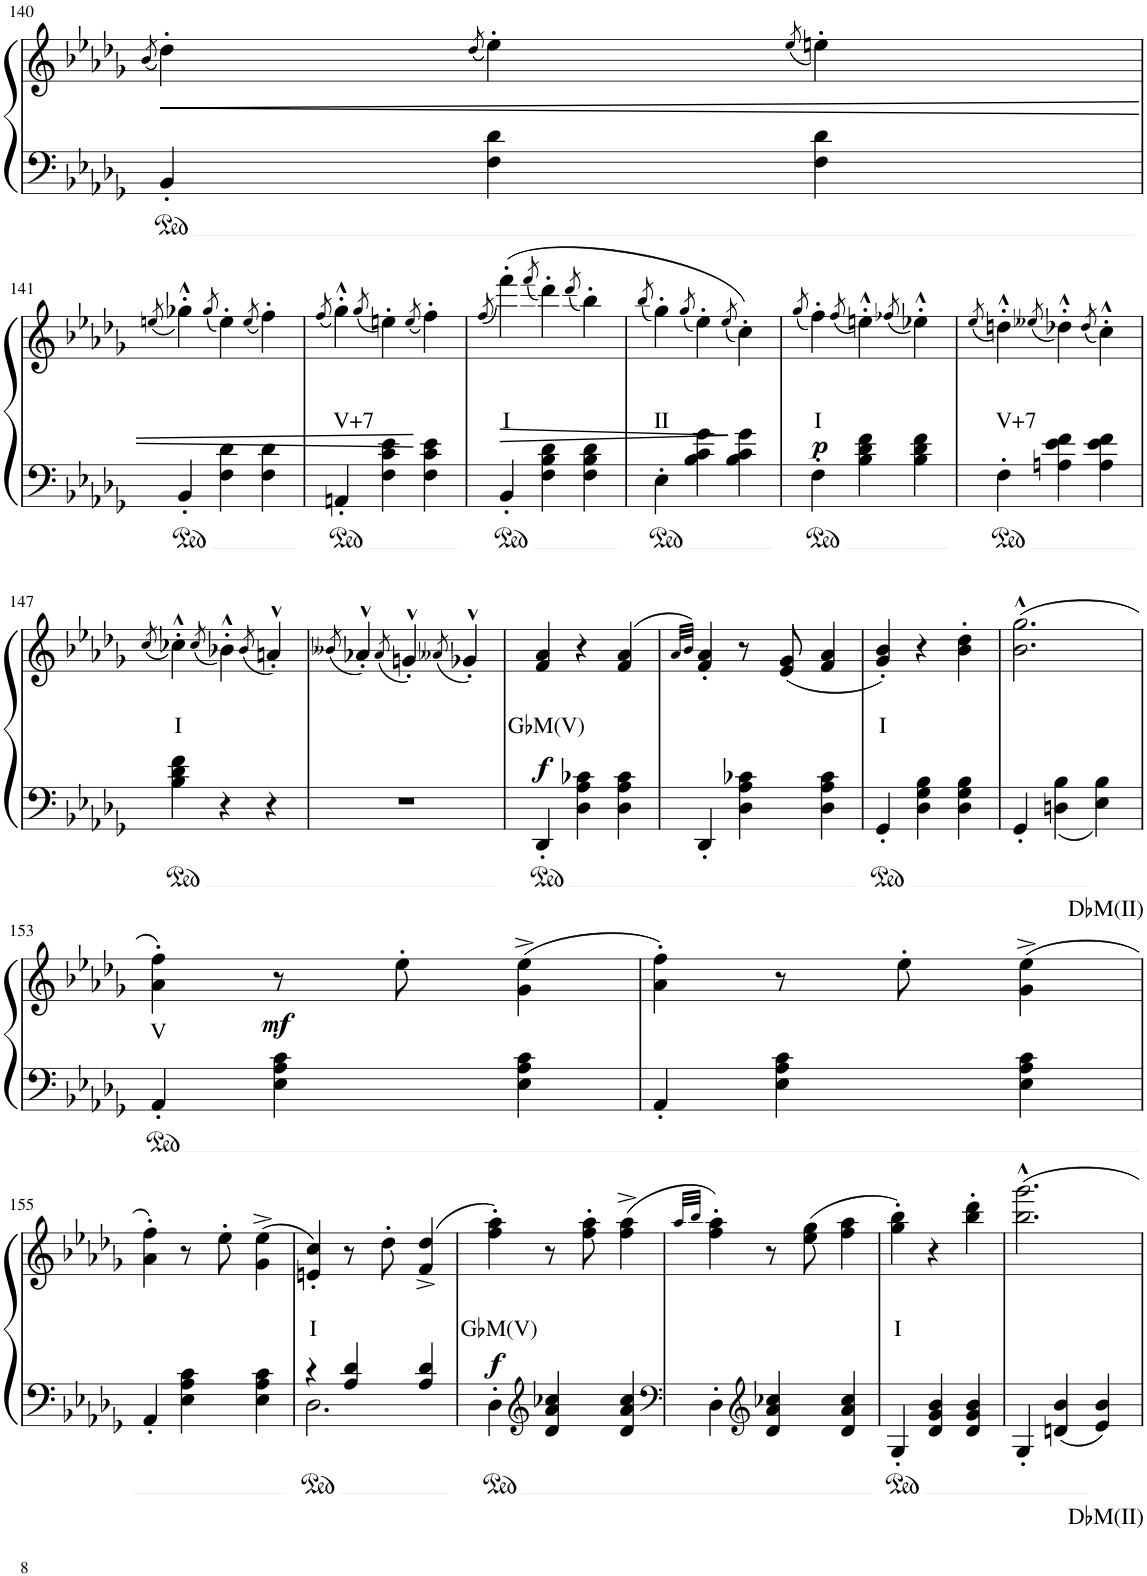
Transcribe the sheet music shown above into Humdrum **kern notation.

**kern	**text	**kern	**text	**dynam
*part1	*part1	*part1	*part1	*part1
*staff2	*staff2	*staff1	*staff1	*staff1/2
*I"Piano	*	*	*	*
*I'Pno	*	*	*	*
!!LO:PB:g=z
*clefF4	*	*clefG2	*	*
*k[b-e-a-d-g-]	*	*k[b-e-a-d-g-]	*	*
*M3/4	*	*M3/4	*	*
=140	=140	=140	=140	=140
.	.	(8qb-/	.	.
4BB-'/	.	4dd-'\)	.	.
.	.	(8qdd-/	.	.
4F\ 4d-\	.	4ee-'\)	.	.
.	.	(8qee-/	.	.
4F\ 4d-\	.	4een'\)	.	.
!!LO:LB:g=z
=141	=141	=141	=141	=141
.	.	(8qeen/	.	.
4BB-'/	.	4gg-X'^^\)	.	.
.	.	(8qgg-/	.	.
4F\ 4d-\	.	4ee'\)	.	.
.	.	(8qee/	.	.
4F\ 4d-\	.	4ff'\)	.	.
=142	=142	=142	=142	=142
.	.	(8qff/	.	.
!	!	!	!LO:LY:b	!
4AAn'/	.	4gg-'^^\)	V+7	.
.	.	(8qgg-/	.	.
4F\ 4c\ 4e-\	.	4een'\)	.	.
.	.	(8qee/	.	.
4F\ 4c\ 4e-\	.	4ff'\)	.	.
=143	=143	=143	=143	=143
.	.	(8qff/	.	.
!	!	!	!LO:LY:b	!
4BB-'/	.	(4fff'\)	I	.
.	.	(8qfff/	.	.
4F\ 4B-\ 4d-\	.	4ddd-'\)	.	.
.	.	(8qddd-/	.	.
4F\ 4B-\ 4d-\	.	4bb-'\)	.	.
=144	=144	=144	=144	=144
.	.	(8qbb-/	.	.
!	!	!	!LO:LY:b	!
4E-'\	.	4gg-'\)	II	.
.	.	(8qgg-/	.	.
4B-\ 4c\ 4g-\	.	4ee-'\)	.	.
.	.	(8qee-/	.	.
4B-\ 4c\ 4g-\	.	4cc'\))	.	.
=145	=145	=145	=145	=145
.	.	(8qgg-/	.	.
!	!	!	!LO:LY:b	!LO:DY:b
4F'\	.	4ff'\)	I	p
.	.	(8qff/	.	.
4B-\ 4d-\ 4f\	.	4een'^^\)	.	.
.	.	(8qff-X/	.	.
4B-\ 4d-\ 4f\	.	4ee-X'^^\)	.	.
=146	=146	=146	=146	=146
.	.	(8qee-/	.	.
!	!	!	!LO:LY:b	!
4F'\	.	4ddn'^^\)	V+7	.
.	.	(8qee--X/	.	.
4An\ 4e-\ 4f\	.	4dd-X'^^\)	.	.
.	.	(8qdd-/	.	.
4A\ 4e-\ 4f\	.	4cc'^^\)	.	.
!!LO:LB:g=z
=147	=147	=147	=147	=147
.	.	(8qcc/	.	.
!	!	!	!LO:LY:b	!
4B-\ 4d-\ 4f\	.	4cc-X'^^\)	I	.
.	.	(8qcc-/	.	.
4r	.	4b-X'^^\)	.	.
.	.	(8qb-/	.	.
4r	.	4an'^^/)	.	.
=148	=148	=148	=148	=148
.	.	(8qb--X/	.	.
2.r	.	4a-X'^^/)	.	.
.	.	(8qa-/	.	.
.	.	4gn'^^/)	.	.
.	.	(8qa--X/	.	.
.	.	4g-X'^^/)	.	.
=149	=149	=149	=149	=149
!	!	!	!LO:LY:b	!LO:DY:b
4DD-'/	.	4f/ 4a-/	G♭M(V)	f
4D-\ 4A-\ 4c-X\	.	4r	.	.
4D-\ 4A-\ 4c-\	.	(>4f/ 4a-/	.	.
=150	=150	=150	=150	=150
.	.	32qa-/LLL	.	.
.	.	32qb-/JJJ)	.	.
4DD-'/	.	4f/' 4a-/'	.	.
4D-\ 4A-\ 4c-X\	.	8r	.	.
.	.	(8e-/ 8g-/	.	.
4D-\ 4A-\ 4c-\	.	4f/ 4a-/	.	.
=151	=151	=151	=151	=151
!	!	!	!LO:LY:b	!
4GG-'/	.	4g-/' 4b-/')	I	.
4D-\ 4G-\ 4B-\	.	4r	.	.
4D-\ 4G-\ 4B-\	.	4b-\' 4dd-\'	.	.
=152	=152	=152	=152	=152
4GG-'/	.	(2.b-\^^ 2.gg-\^^	.	.
4Dn\ 4B-\	.	.	.	.
!	!LO:LY:b	!	!	!
4E-\ 4B-\	D♭M(II)	.	.	.
!!LO:LB:g=z
=153	=153	=153	=153	=153
!	!	!	!LO:LY:b	!
4AA-'/	.	4a-\' 4ff\')	V	.
!	!	!	!	!LO:DY:b
4E-\ 4A-\ 4c\	.	8r	.	mf
.	.	8ee-'\	.	.
4E-\ 4A-\ 4c\	.	(4g-\^ 4ee-\^	.	.
=154	=154	=154	=154	=154
4AA-'/	.	4a-\' 4ff\')	.	.
4E-\ 4A-\ 4c\	.	8r	.	.
.	.	8ee-'\	.	.
4E-\ 4A-\ 4c\	.	(4g-\^ 4ee-\^	.	.
!!LO:LB:g=z
=155	=155	=155	=155	=155
4AA-'/	.	4a-\' 4ff\')	.	.
4E-\ 4A-\ 4c\	.	8r	.	.
.	.	8ee-'\	.	.
4E-\ 4A-\ 4c\	.	(4g-\^ 4ee-\^	.	.
=156	=156	=156	=156	=156
*^	*	*	*	*
!	!	!	!	!LO:LY:b	!
4r	2.D-\	.	4en/' 4cc/')	I	.
4A-/ 4d-/	.	.	8r	.	.
.	.	.	8dd-'\	.	.
4A-/ 4d-/	.	.	(>4f/^ 4dd-/^	.	.
*v	*v	*	*	*	*
=157	=157	=157	=157	=157
!	!	!	!LO:LY:b	!LO:DY:b
4D-'\	.	4ff\' 4aa-\')	G♭M(V)	f
*clefG2	*	*	*	*
4d-/ 4a-/ 4cc-X/	.	8r	.	.
.	.	8ff\' 8aa-\'	.	.
4d-/ 4a-/ 4cc-/	.	(4ff\^ 4aa-\^	.	.
=158	=158	=158	=158	=158
*clefF4	*	*	*	*
.	.	32qaa-/LLL	.	.
.	.	32qbb-/JJJ	.	.
4D-'\	.	4ff\' 4aa-\')	.	.
*clefG2	*	*	*	*
4d-/ 4a-/ 4cc-X/	.	8r	.	.
.	.	(8ee-\ 8gg-\	.	.
4d-/ 4a-/ 4cc-/	.	4ff\ 4aa-\	.	.
=159	=159	=159	=159	=159
!	!	!	!LO:LY:b	!
4G-'/	.	4gg-\' 4bb-\')	I	.
4d-/ 4g-/ 4b-/	.	4r	.	.
4d-/ 4g-/ 4b-/	.	4bb-\' 4ddd-\'	.	.
=160	=160	=160	=160	=160
4G-'/	.	2.bb-\^^ 2.ggg-\^^	.	.
4dn/ 4b-/	.	.	.	.
!	!LO:LY:b	!	!	!
4e-/ 4b-/	D♭M(II)	.	.	.
=	=	=	=	=
*-	*-	*-	*-	*-
